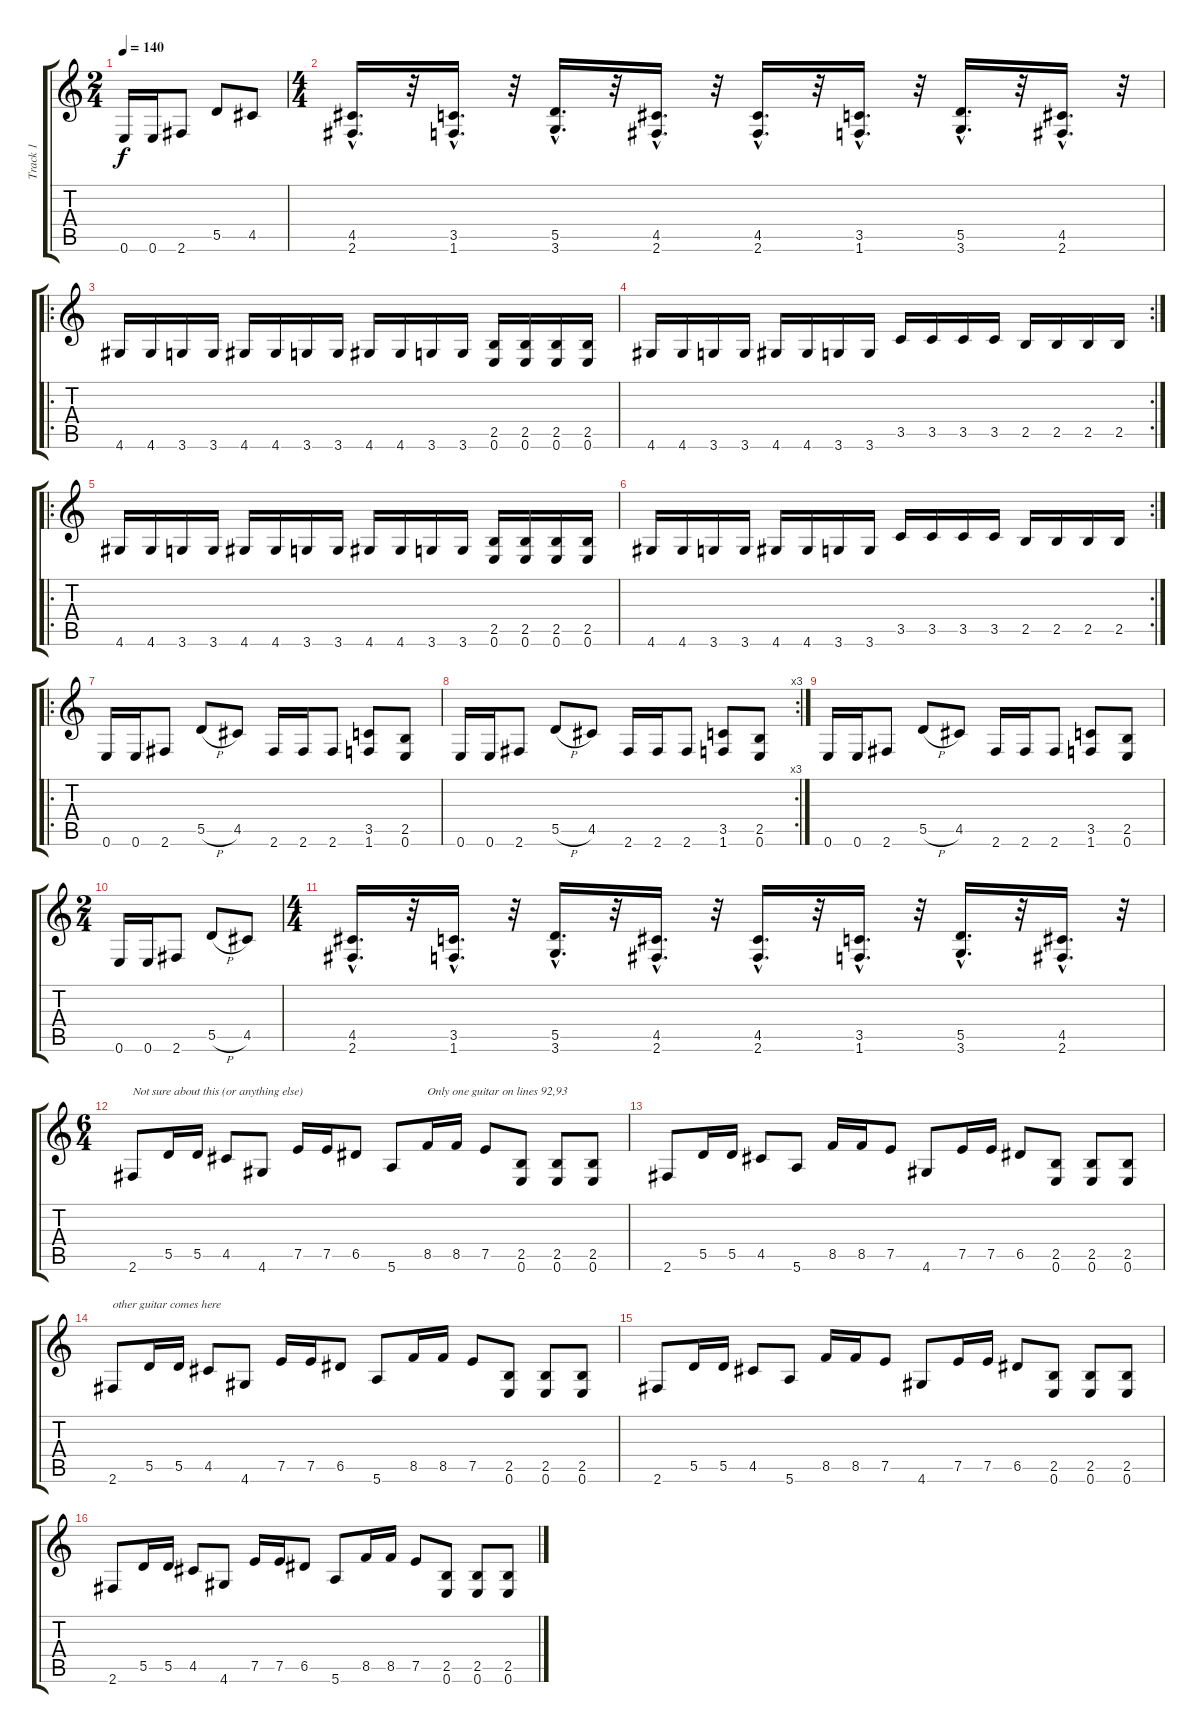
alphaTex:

\track ("Track 1" "Track 1") {instrument overdrivenguitar}
\staff {score tabs}
\tuning (E4 B3 G3 D3 A2 E2) {hide}
\ts (2 4)
\tempo 140
\clef g2
\ks c
0.6.16{dy f} 0.6.16 2.6.8 5.5.8 4.5.8 |
\ts (4 4)
(4.5{hac} 2.6{hac}).16{d} r.32 (3.5{hac} 1.6{hac}).16{d} r.32 (5.5{hac} 3.6{hac}).16{d} r.32 (4.5{hac} 2.6{hac}).16{d} r.32 (4.5{hac} 2.6{hac}).16{d} r.32 (3.5{hac} 1.6{hac}).16{d} r.32 (5.5{hac} 3.6{hac}).16{d} r.32 (4.5{hac} 2.6{hac}).16{d} r.32 |
\ro
4.6.16 4.6.16 3.6.16 3.6.16 4.6.16 4.6.16 3.6.16 3.6.16 4.6.16 4.6.16 3.6.16 3.6.16 (2.5 0.6).16 (2.5 0.6).16 (2.5 0.6).16 (2.5 0.6).16 |
\rc 2
4.6.16 4.6.16 3.6.16 3.6.16 4.6.16 4.6.16 3.6.16 3.6.16 3.5.16 3.5.16 3.5.16 3.5.16 2.5.16 2.5.16 2.5.16 2.5.16 |
\ro
4.6.16 4.6.16 3.6.16 3.6.16 4.6.16 4.6.16 3.6.16 3.6.16 4.6.16 4.6.16 3.6.16 3.6.16 (2.5 0.6).16 (2.5 0.6).16 (2.5 0.6).16 (2.5 0.6).16 |
\rc 2
4.6.16 4.6.16 3.6.16 3.6.16 4.6.16 4.6.16 3.6.16 3.6.16 3.5.16 3.5.16 3.5.16 3.5.16 2.5.16 2.5.16 2.5.16 2.5.16 |
\ro
0.6.16 0.6.16 2.6.8 5.5{h}.8 4.5.8 2.6.16 2.6.16 2.6.8 (3.5 1.6).8 (2.5 0.6).8 |
\rc 3
0.6.16 0.6.16 2.6.8 5.5{h}.8 4.5.8 2.6.16 2.6.16 2.6.8 (3.5 1.6).8 (2.5 0.6).8 |
0.6.16 0.6.16 2.6.8 5.5{h}.8 4.5.8 2.6.16 2.6.16 2.6.8 (3.5 1.6).8 (2.5 0.6).8 |
\ts (2 4)
0.6.16 0.6.16 2.6.8 5.5{h}.8 4.5.8 |
\ts (4 4)
(4.5{hac} 2.6{hac}).16{d} r.32 (3.5{hac} 1.6{hac}).16{d} r.32 (5.5{hac} 3.6{hac}).16{d} r.32 (4.5{hac} 2.6{hac}).16{d} r.32 (4.5{hac} 2.6{hac}).16{d} r.32 (3.5{hac} 1.6{hac}).16{d} r.32 (5.5{hac} 3.6{hac}).16{d} r.32 (4.5{hac} 2.6{hac}).16{d} r.32 |
\ts (6 4)
2.6.8{txt "Not sure about this (or anything else)"} 5.5.16 5.5.16 4.5.8 4.6.8 7.5.16 7.5.16 6.5.8 5.6.8 8.5.16{txt "Only one guitar on lines 92,93"} 8.5.16 7.5.8 (2.5 0.6).8 (2.5 0.6).8 (2.5 0.6).8 |
2.6.8 5.5.16 5.5.16 4.5.8 5.6.8 8.5.16 8.5.16 7.5.8 4.6.8 7.5.16 7.5.16 6.5.8 (2.5 0.6).8 (2.5 0.6).8 (2.5 0.6).8 |
2.6.8{txt "other guitar comes here"} 5.5.16 5.5.16 4.5.8 4.6.8 7.5.16 7.5.16 6.5.8 5.6.8 8.5.16 8.5.16 7.5.8 (2.5 0.6).8 (2.5 0.6).8 (2.5 0.6).8 |
2.6.8 5.5.16 5.5.16 4.5.8 5.6.8 8.5.16 8.5.16 7.5.8 4.6.8 7.5.16 7.5.16 6.5.8 (2.5 0.6).8 (2.5 0.6).8 (2.5 0.6).8 |
2.6.8 5.5.16 5.5.16 4.5.8 4.6.8 7.5.16 7.5.16 6.5.8 5.6.8 8.5.16 8.5.16 7.5.8 (2.5 0.6).8 (2.5 0.6).8 (2.5 0.6).8
